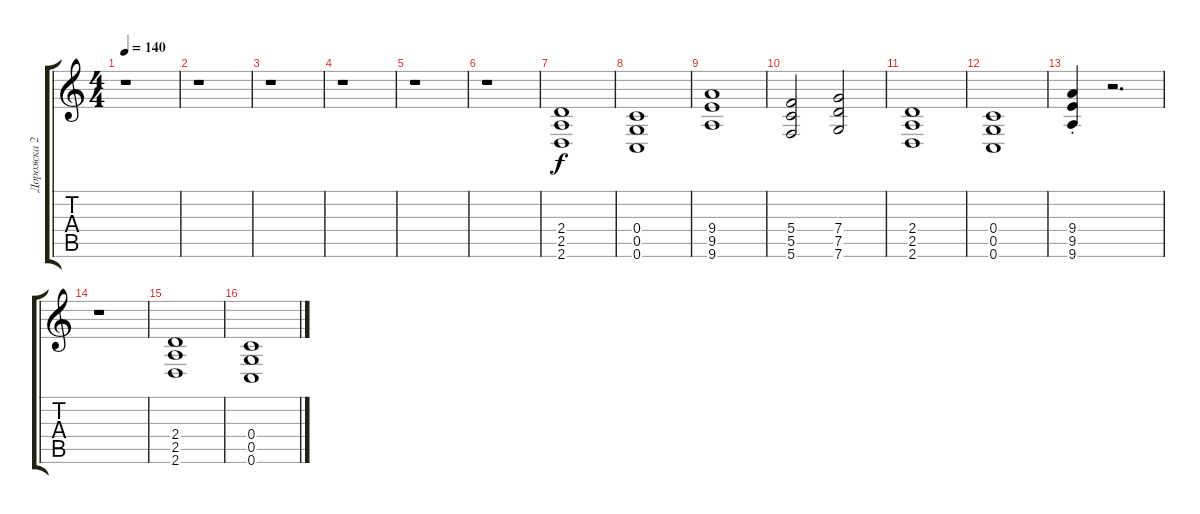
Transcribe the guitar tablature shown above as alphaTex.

\track ("Дорожка 2" "Дорожка 2") {instrument overdrivenguitar}
\staff {score tabs}
\tuning (D4 A3 F3 C3 G2 C2) {hide}
\ts (4 4)
\tempo 140
\clef g2
\ks c
r.1{dy ff} |
r.1 |
r.1 |
r.1 |
r.1 |
r.1 |
(2.4 2.5 2.6).1{dy f} |
(0.4 0.5 0.6).1 |
(9.4 9.5 9.6).1 |
(5.4 5.5 5.6).2 (7.4 7.5 7.6).2 |
(2.4 2.5 2.6).1 |
(0.4 0.5 0.6).1 |
(9.4{st} 9.5{st} 9.6{st}).4 r.2{d} |
r.1 |
(2.4 2.5 2.6).1 |
(0.4 0.5 0.6).1
